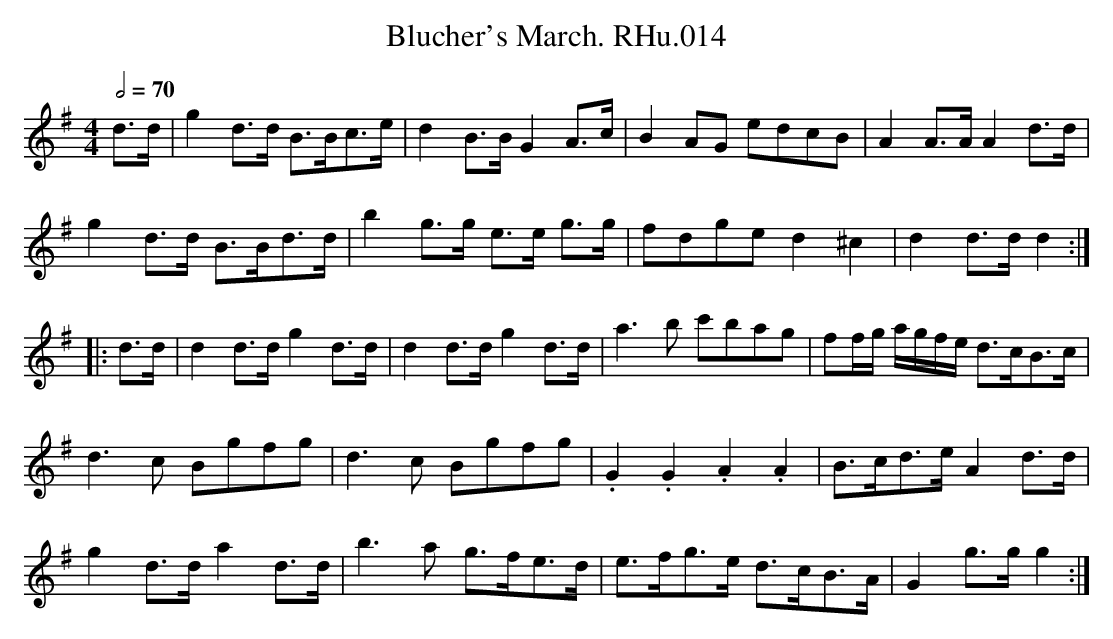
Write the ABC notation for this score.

X:1
T:Blucher's March. RHu.014
M:4/4
L:1/8
Q:1/2=70
K:G major
d>d|g2d>d B>Bc>e|d2B>BG2A>c|B2AG edcB|A2A>AA2 d>d|!
g2d>d B>Bd>d|b2g>g e>e g>g|fdge d2^c2|d2d>dd2::!
d>d|d2d>d g2d>d|d2d>d g2d>d|a3b c'bag|ff/g/ a/g/f/e/ d>cB>c|!
d3c Bgfg|d3c Bgfg|.G2.G2.A2.A2|B>cd>eA2d>d|!
g2d>d a2d>d|b3a g>fe>d|e>fg>e d>cB>A|G2g>gg2:|
